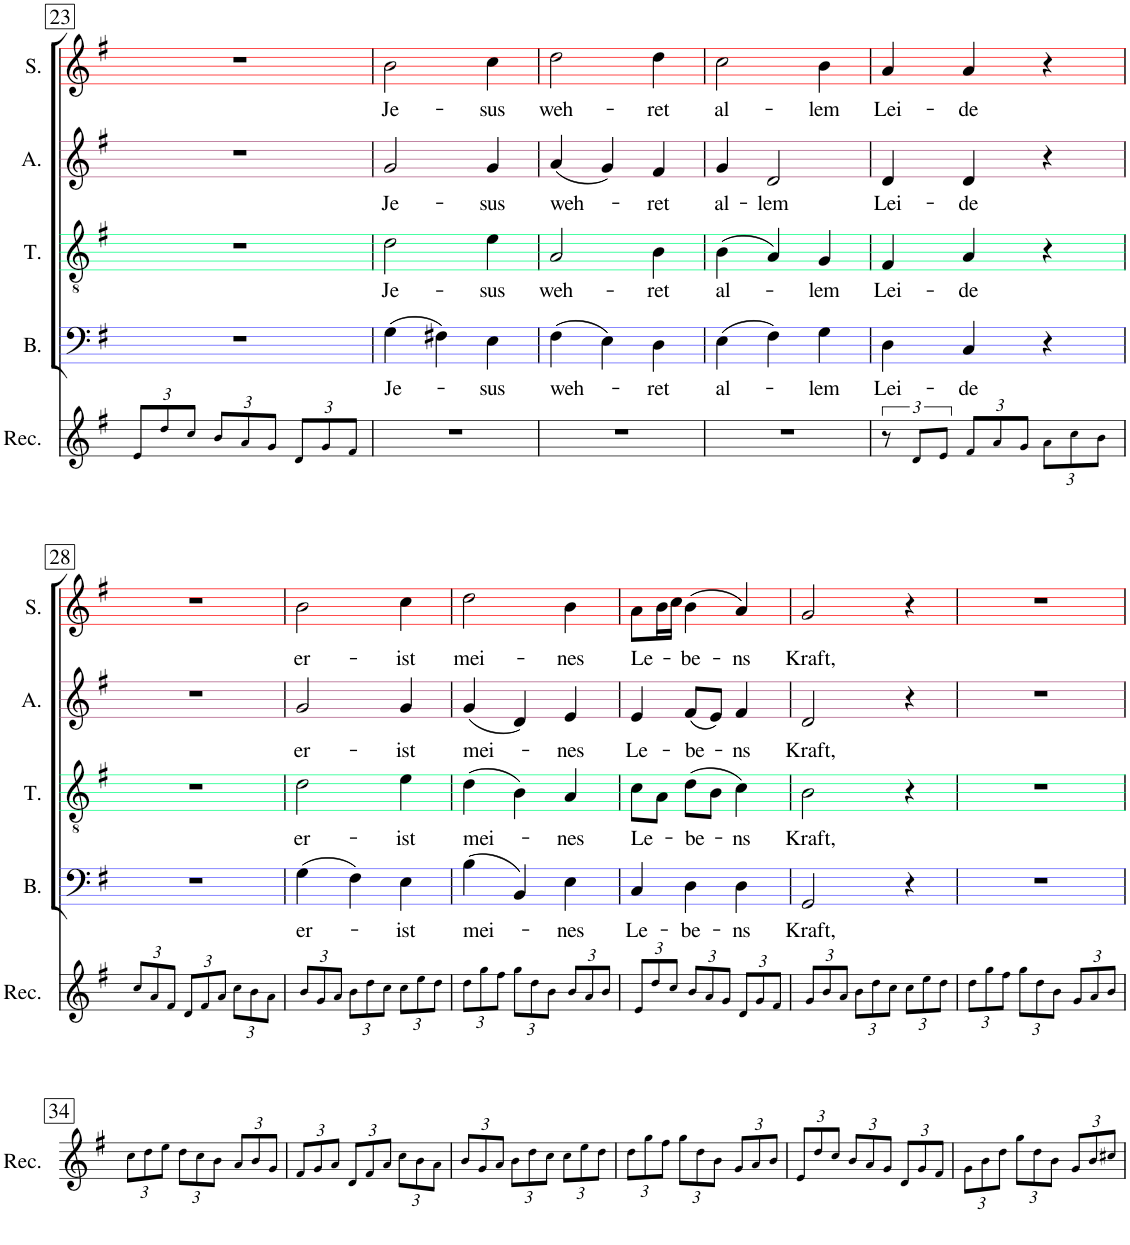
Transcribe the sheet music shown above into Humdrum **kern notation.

**kern	**kern	**text	**kern	**text	**kern	**text	**kern	**text
*part5	*part4	*part4	*part3	*part3	*part2	*part2	*part1	*part1
*staff5	*staff4	*staff4	*staff3	*staff3	*staff2	*staff2	*staff1	*staff1
*I"Recorder	*I"Bass	*	*I"Tenor	*	*I"Alto	*	*I"Soprano	*
*I'Rec.	*I'B.	*	*I'T.	*	*I'A.	*	*I'S.	*
!!LO:PB:g=z
*clefG2	*clefF4	*	*clefGv2	*	*clefG2	*	*clefG2	*
*	*	*	*	*	*Trd1c2	*	*	*
*k[f#]	*k[f#]	*	*k[f#]	*	*k[f#]	*	*k[f#]	*
*M3/4	*M3/4	*	*M3/4	*	*M3/4	*	*M3/4	*
*Xbrackettup	*	*	*	*	*	*	*	*
=23	=23	=23	=23	=23	=23	=23	=23	=23
12e!/L	2.r	.	2.r	.	2.r	.	2.r	.
12dd!/	.	.	.	.	.	.	.	.
12cc!/J	.	.	.	.	.	.	.	.
12b!/L	.	.	.	.	.	.	.	.
12a!/	.	.	.	.	.	.	.	.
12g!/J	.	.	.	.	.	.	.	.
12d!/L	.	.	.	.	.	.	.	.
12g!/	.	.	.	.	.	.	.	.
12f#!/J	.	.	.	.	.	.	.	.
=24	=24	=24	=24	=24	=24	=24	=24	=24
!	!	!LO:LY:b	!	!LO:LY:b	!	!LO:LY:b	!	!LO:LY:b
2.r	(4G\	Je-	2d\	Je-	2g/	Je-	2b\	Je-
.	4F#X\)	.	.	.	.	.	.	.
!	!	!LO:LY:b	!	!LO:LY:b	!	!LO:LY:b	!	!LO:LY:b
.	4E\	-sus	4e\	-sus	4g/	-sus	4cc\	-sus
=25	=25	=25	=25	=25	=25	=25	=25	=25
!	!	!LO:LY:b	!	!LO:LY:b	!	!LO:LY:b	!	!LO:LY:b
2.r	(4F#\	weh-	2A/	weh-	(4a/	weh-	2dd\	weh-
.	4E\)	.	.	.	4g/)	.	.	.
!	!	!LO:LY:b	!	!LO:LY:b	!	!LO:LY:b	!	!LO:LY:b
.	4D\	-ret	4B\	-ret	4f#/	-ret	4dd\	-ret
=26	=26	=26	=26	=26	=26	=26	=26	=26
!	!	!LO:LY:b	!	!LO:LY:b	!	!LO:LY:b	!	!LO:LY:b
2.r	(4E\	al-	(4B\	al-	4g/	al-	2cc\	al-
!	!	!	!	!	!	!LO:LY:b	!	!
.	4F#\)	.	4A/)	.	2d/	-lem	.	.
!	!	!LO:LY:b	!	!LO:LY:b	!	!	!	!LO:LY:b
.	4G\	-lem	4G/	-lem	.	.	4b\	-lem
=27	=27	=27	=27	=27	=27	=27	=27	=27
*brackettup	*	*	*	*	*	*	*	*
!	!	!LO:LY:b	!	!LO:LY:b	!	!LO:LY:b	!	!LO:LY:b
12r	4D\	Lei-	4F#/	Lei-	4d/	Lei-	4a/	Lei-
12d!/L	.	.	.	.	.	.	.	.
12e!/J	.	.	.	.	.	.	.	.
*Xbrackettup	*	*	*	*	*	*	*	*
!	!	!LO:LY:b	!	!LO:LY:b	!	!LO:LY:b	!	!LO:LY:b
12f#!/L	4C/	-de	4A/	-de	4d/	-de	4a/	-de
12a!/	.	.	.	.	.	.	.	.
12g!/J	.	.	.	.	.	.	.	.
12a!\L	4r	.	4r	.	4r	.	4r	.
12cc!\	.	.	.	.	.	.	.	.
12b!\J	.	.	.	.	.	.	.	.
!!LO:LB:g=z
=28	=28	=28	=28	=28	=28	=28	=28	=28
12cc!/L	2.r	.	2.r	.	2.r	.	2.r	.
12a!/	.	.	.	.	.	.	.	.
12f#!/J	.	.	.	.	.	.	.	.
12d!/L	.	.	.	.	.	.	.	.
12f#!/	.	.	.	.	.	.	.	.
12a!/J	.	.	.	.	.	.	.	.
12cc!\L	.	.	.	.	.	.	.	.
12b!\	.	.	.	.	.	.	.	.
12a!\J	.	.	.	.	.	.	.	.
=29	=29	=29	=29	=29	=29	=29	=29	=29
!	!	!LO:LY:b	!	!LO:LY:b	!	!LO:LY:b	!	!LO:LY:b
12b!/L	(4G\	er-	2d\	er-	2g/	er-	2b\	er-
12g!/	.	.	.	.	.	.	.	.
12a!/J	.	.	.	.	.	.	.	.
12b!\L	4F#\)	.	.	.	.	.	.	.
12dd!\	.	.	.	.	.	.	.	.
12cc!\J	.	.	.	.	.	.	.	.
!	!	!LO:LY:b	!	!LO:LY:b	!	!LO:LY:b	!	!LO:LY:b
12cc!\L	4E\	-ist	4e\	-ist	4g/	-ist	4cc\	-ist
12ee!\	.	.	.	.	.	.	.	.
12dd!\J	.	.	.	.	.	.	.	.
=30	=30	=30	=30	=30	=30	=30	=30	=30
!	!	!LO:LY:b	!	!LO:LY:b	!	!LO:LY:b	!	!LO:LY:b
12dd!\L	(4B\	mei-	(4d\	mei-	(4g/	mei-	2dd\	mei-
12gg!\	.	.	.	.	.	.	.	.
12ff#!\J	.	.	.	.	.	.	.	.
12gg!\L	4BB/)	.	4B\)	.	4d/)	.	.	.
12dd!\	.	.	.	.	.	.	.	.
12b!\J	.	.	.	.	.	.	.	.
!	!	!LO:LY:b	!	!LO:LY:b	!	!LO:LY:b	!	!LO:LY:b
12b!/L	4E\	-nes	4A/	-nes	4e/	-nes	4b\	-nes
12a!/	.	.	.	.	.	.	.	.
12b!/J	.	.	.	.	.	.	.	.
=31	=31	=31	=31	=31	=31	=31	=31	=31
!	!	!LO:LY:b	!	!LO:LY:b	!	!LO:LY:b	!	!LO:LY:b
12e!/L	4C/	Le-	8c\L	Le-	4e/	Le-	8a\L	Le-
12dd!/	.	.	.	.	.	.	.	.
.	.	.	8A\J	.	.	.	16b\L	.
12cc!/J	.	.	.	.	.	.	.	.
.	.	.	.	.	.	.	16cc\JJ	.
!	!	!LO:LY:b	!	!LO:LY:b	!	!LO:LY:b	!	!LO:LY:b
12b!/L	4D\	-be-	(8d\L	-be-	(8f#/L	-be-	(4b\	-be-
12a!/	.	.	.	.	.	.	.	.
.	.	.	8B\J	.	8e/J)	.	.	.
12g!/J	.	.	.	.	.	.	.	.
!	!	!LO:LY:b	!	!LO:LY:b	!	!LO:LY:b	!	!LO:LY:b
12d!/L	4D\	-ns	4c\)	-ns	4f#/	-ns	4a/)	-ns
12g!/	.	.	.	.	.	.	.	.
12f#!/J	.	.	.	.	.	.	.	.
=32	=32	=32	=32	=32	=32	=32	=32	=32
!	!	!LO:LY:b	!	!LO:LY:b	!	!LO:LY:b	!	!LO:LY:b
12g!/L	2GG/	Kraft,	2B\	Kraft,	2d/	Kraft,	2g/	Kraft,
12b!/	.	.	.	.	.	.	.	.
12a!/J	.	.	.	.	.	.	.	.
12b!\L	.	.	.	.	.	.	.	.
12dd!\	.	.	.	.	.	.	.	.
12cc!\J	.	.	.	.	.	.	.	.
12cc!\L	4r	.	4r	.	4r	.	4r	.
12ee!\	.	.	.	.	.	.	.	.
12dd!\J	.	.	.	.	.	.	.	.
=33	=33	=33	=33	=33	=33	=33	=33	=33
12dd!\L	2.r	.	2.r	.	2.r	.	2.r	.
12gg!\	.	.	.	.	.	.	.	.
12ff#!\J	.	.	.	.	.	.	.	.
12gg!\L	.	.	.	.	.	.	.	.
12dd!\	.	.	.	.	.	.	.	.
12b!\J	.	.	.	.	.	.	.	.
12g!/L	.	.	.	.	.	.	.	.
12a!/	.	.	.	.	.	.	.	.
12b!/J	.	.	.	.	.	.	.	.
!!LO:LB:g=z
=34	=34	=34	=34	=34	=34	=34	=34	=34
12cc!\L	2.r	.	2.r	.	2.r	.	2.r	.
12dd!\	.	.	.	.	.	.	.	.
12ee!\J	.	.	.	.	.	.	.	.
12dd!\L	.	.	.	.	.	.	.	.
12cc!\	.	.	.	.	.	.	.	.
12b!\J	.	.	.	.	.	.	.	.
12a!/L	.	.	.	.	.	.	.	.
12b!/	.	.	.	.	.	.	.	.
12g!/J	.	.	.	.	.	.	.	.
=35	=35	=35	=35	=35	=35	=35	=35	=35
12f#!/L	2.r	.	2.r	.	2.r	.	2.r	.
12g!/	.	.	.	.	.	.	.	.
12a!/J	.	.	.	.	.	.	.	.
12d!/L	.	.	.	.	.	.	.	.
12f#!/	.	.	.	.	.	.	.	.
12a!/J	.	.	.	.	.	.	.	.
12cc!\L	.	.	.	.	.	.	.	.
12b!\	.	.	.	.	.	.	.	.
12a!\J	.	.	.	.	.	.	.	.
=36	=36	=36	=36	=36	=36	=36	=36	=36
12b!/L	2.r	.	2.r	.	2.r	.	2.r	.
12g!/	.	.	.	.	.	.	.	.
12a!/J	.	.	.	.	.	.	.	.
12b!\L	.	.	.	.	.	.	.	.
12dd!\	.	.	.	.	.	.	.	.
12cc!\J	.	.	.	.	.	.	.	.
12cc!\L	.	.	.	.	.	.	.	.
12ee!\	.	.	.	.	.	.	.	.
12dd!\J	.	.	.	.	.	.	.	.
=37	=37	=37	=37	=37	=37	=37	=37	=37
12dd!\L	2.r	.	2.r	.	2.r	.	2.r	.
12gg!\	.	.	.	.	.	.	.	.
12ff#!\J	.	.	.	.	.	.	.	.
12gg!\L	.	.	.	.	.	.	.	.
12dd!\	.	.	.	.	.	.	.	.
12b!\J	.	.	.	.	.	.	.	.
12g!/L	.	.	.	.	.	.	.	.
12a!/	.	.	.	.	.	.	.	.
12b!/J	.	.	.	.	.	.	.	.
=38	=38	=38	=38	=38	=38	=38	=38	=38
12e!/L	2.r	.	2.r	.	2.r	.	2.r	.
12dd!/	.	.	.	.	.	.	.	.
12cc!/J	.	.	.	.	.	.	.	.
12b!/L	.	.	.	.	.	.	.	.
12a!/	.	.	.	.	.	.	.	.
12g!/J	.	.	.	.	.	.	.	.
12d!/L	.	.	.	.	.	.	.	.
12g!/	.	.	.	.	.	.	.	.
12f#!/J	.	.	.	.	.	.	.	.
=39	=39	=39	=39	=39	=39	=39	=39	=39
12g!\L	2.r	.	2.r	.	2.r	.	2.r	.
12b!\	.	.	.	.	.	.	.	.
12dd!\J	.	.	.	.	.	.	.	.
12gg!\L	.	.	.	.	.	.	.	.
12dd!\	.	.	.	.	.	.	.	.
12b!\J	.	.	.	.	.	.	.	.
12g!/L	.	.	.	.	.	.	.	.
12b!/	.	.	.	.	.	.	.	.
12cc#X!/J	.	.	.	.	.	.	.	.
=	=	=	=	=	=	=	=	=
*-	*-	*-	*-	*-	*-	*-	*-	*-
